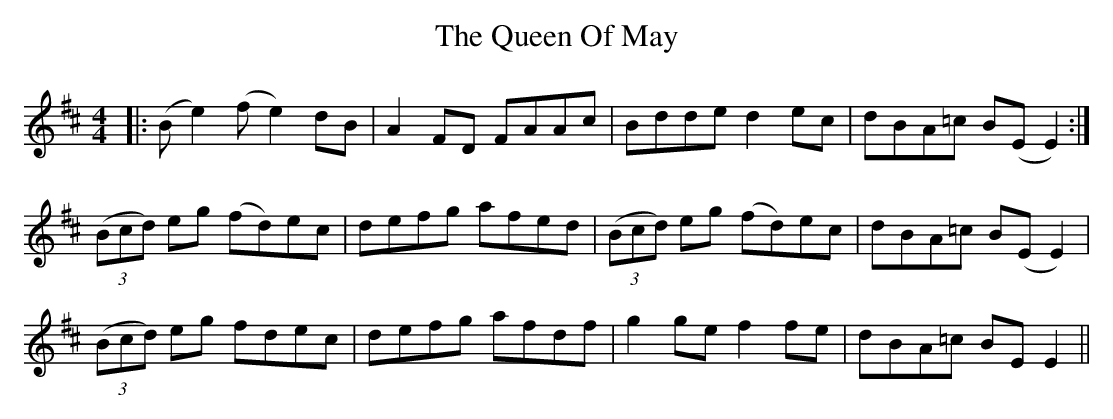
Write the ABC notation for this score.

X:1
T: The Queen Of May
M: 4/4
L: 1/8
K: Edor
|:(Be2)(fe2) dB|A2FD FAAc|Bdde d2ec|dBA=c B(E E2):|
((3Bcd) eg (fd)ec|defg afed|((3Bcd) eg (fd)ec|dBA=c B(E E2)|
((3Bcd) eg fdec|defg afdf|g2ge f2fe|dBA=c BEE2||
